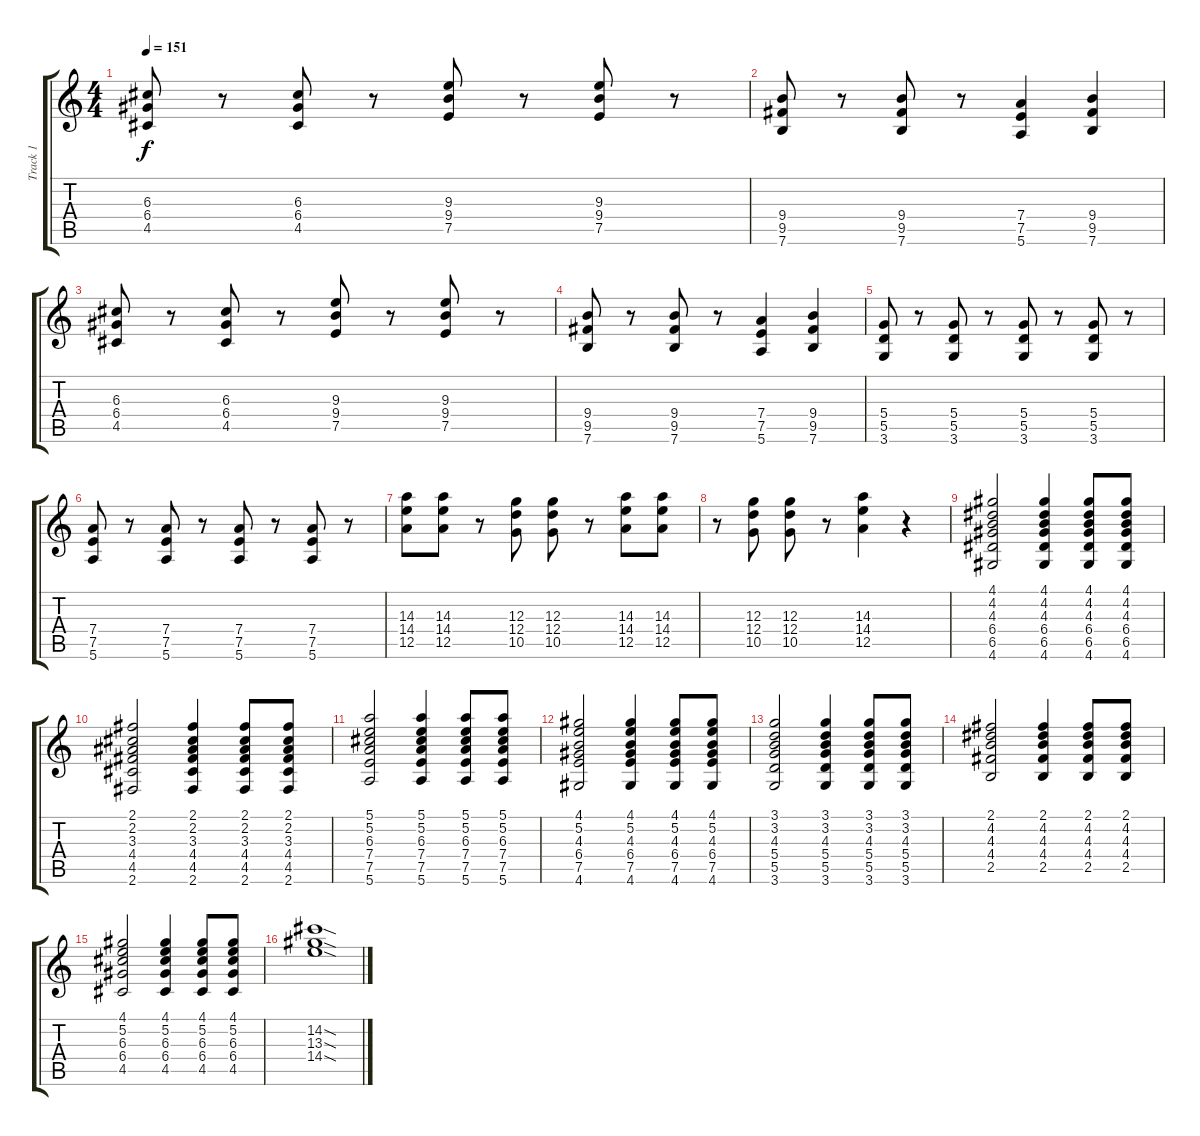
\track ("Track 1" "Track 1") {instrument distortionguitar}
\staff {score tabs}
\tuning (E4 B3 G3 D3 A2 E2) {hide}
\ts (4 4)
\tempo 151
\clef g2
\ks c
(6.3 6.4 4.5).8{dy f} r.8 (6.3 6.4 4.5).8 r.8 (9.3 9.4 7.5).8 r.8 (9.3 9.4 7.5).8 r.8 |
(9.4 9.5 7.6).8 r.8 (9.4 9.5 7.6).8 r.8 (7.4 7.5 5.6).4 (9.4 9.5 7.6).4 |
(6.3 6.4 4.5).8 r.8 (6.3 6.4 4.5).8 r.8 (9.3 9.4 7.5).8 r.8 (9.3 9.4 7.5).8 r.8 |
(9.4 9.5 7.6).8 r.8 (9.4 9.5 7.6).8 r.8 (7.4 7.5 5.6).4 (9.4 9.5 7.6).4 |
(5.4 5.5 3.6).8 r.8 (5.4 5.5 3.6).8 r.8 (5.4 5.5 3.6).8 r.8 (5.4 5.5 3.6).8 r.8 |
(7.4 7.5 5.6).8 r.8 (7.4 7.5 5.6).8 r.8 (7.4 7.5 5.6).8 r.8 (7.4 7.5 5.6).8 r.8 |
(14.3 14.4 12.5).8 (14.3 14.4 12.5).8 r.8 (12.3 12.4 10.5).8 (12.3 12.4 10.5).8 r.8 (14.3 14.4 12.5).8 (14.3 14.4 12.5).8 |
r.8 (12.3 12.4 10.5).8 (12.3 12.4 10.5).8 r.8 (14.3 14.4 12.5).4 r.4 |
(4.1 4.2 4.3 6.4 6.5 4.6).2 (4.1 4.2 4.3 6.4 6.5 4.6).4 (4.1 4.2 4.3 6.4 6.5 4.6).8 (4.1 4.2 4.3 6.4 6.5 4.6).8 |
(2.1 2.2 3.3 4.4 4.5 2.6).2 (2.1 2.2 3.3 4.4 4.5 2.6).4 (2.1 2.2 3.3 4.4 4.5 2.6).8 (2.1 2.2 3.3 4.4 4.5 2.6).8 |
(5.1 5.2 6.3 7.4 7.5 5.6).2 (5.1 5.2 6.3 7.4 7.5 5.6).4 (5.1 5.2 6.3 7.4 7.5 5.6).8 (5.1 5.2 6.3 7.4 7.5 5.6).8 |
(4.1 5.2 4.3 6.4 7.5 4.6).2 (4.1 5.2 4.3 6.4 7.5 4.6).4 (4.1 5.2 4.3 6.4 7.5 4.6).8 (4.1 5.2 4.3 6.4 7.5 4.6).8 |
(3.1 3.2 4.3 5.4 5.5 3.6).2 (3.1 3.2 4.3 5.4 5.5 3.6).4 (3.1 3.2 4.3 5.4 5.5 3.6).8 (3.1 3.2 4.3 5.4 5.5 3.6).8 |
(2.1 4.2 4.3 4.4 2.5).2 (2.1 4.2 4.3 4.4 2.5).4 (2.1 4.2 4.3 4.4 2.5).8 (2.1 4.2 4.3 4.4 2.5).8 |
(4.1 5.2 6.3 6.4 4.5).2 (4.1 5.2 6.3 6.4 4.5).4 (4.1 5.2 6.3 6.4 4.5).8 (4.1 5.2 6.3 6.4 4.5).8 |
(14.2{sod} 13.3{sod} 14.4{sod}).1
